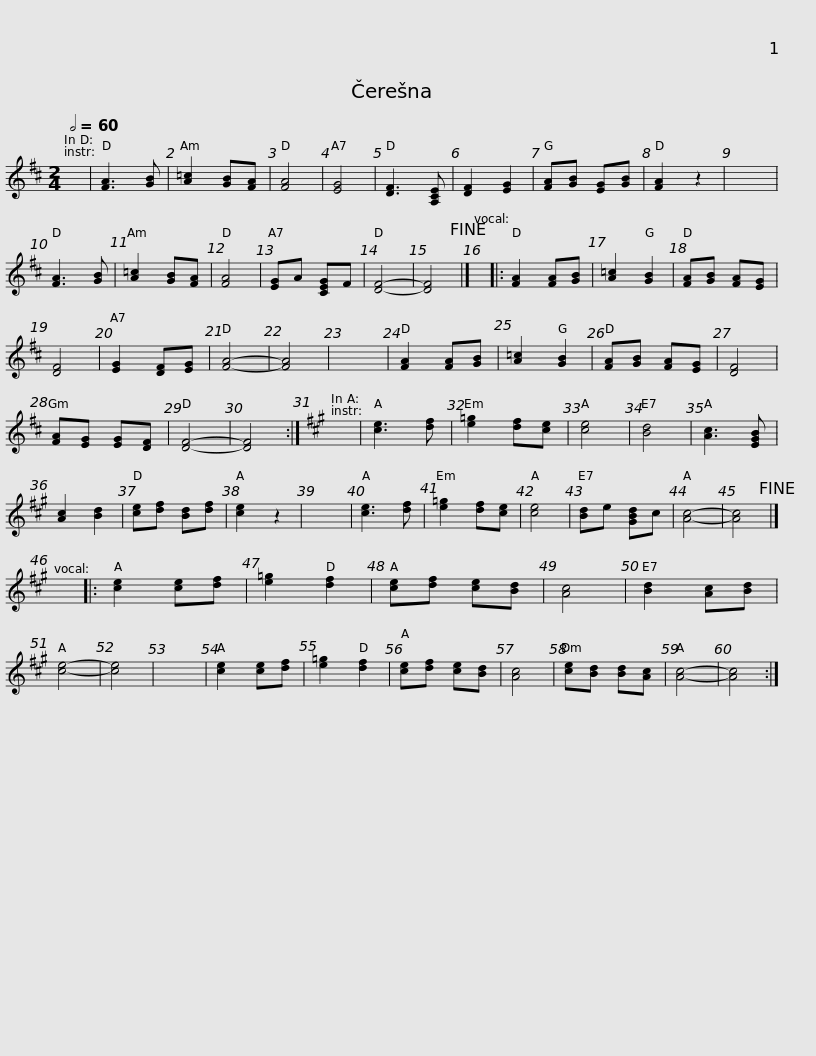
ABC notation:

X:1
L:1/8
Q:1/2=60
M:2/4
I:linebreak $
K:D
V:1 treble
V:1
 x | [FA]3 [GB] | [A=c]2 [GB][FA] | [FA]4 | [EG]4 | %5
 [DF]3 [A,CE] | [DF]2 [EG]2 | [FA][GB] [EG][GB] | [FA]2 z2 | x4 | %10
 [FA]3 [GB] | [A=c]2 [GB][FA] | [FA]4 | [EG]A [CEG]F | [DF]4- |$ %15
 [DF]4!fine! |] x |: [FA]2 [FA][GB] | [A=c]2 [GB]2 | [FA][GB] [FA][EG] | %20
 [DF]4 | [EG]2 [DF][EG] | [FA]4- | [FA]4 | x4 | %25
 [FA]2 [FA][GB] | [A=c]2 [GB]2 | [FA][GB] [FA][EG] | [DF]4 | [FA][EG] [EG][DF] |$ %30
 [DF]4- | [DF]4 :|[K:A] x | [ce]3 [df] | [e=g]2 [df][ce] | %35
 [ce]4 | [Bd]4 | [Ac]3 [EGB] | [Ac]2 [Bd]2 | [ce][df] [Bd][df] | %40
 [ce]2 z2 | x4 | [ce]3 [df] | [e=g]2 [df][ce] | [ce]4 |$ %45
 [Bd]e [GBd]c | [Ac]4- | [Ac]4!fine! |] x |: [ce]2 [ce][df] | %50
 [e=g]2 [df]2 | [ce][df] [ce][Bd] | [Ac]4 | [Bd]2 [Ac][Bd] | [ce]4- | %55
 [ce]4 | x4 | [ce]2 [ce][df] | [e=g]2 [df]2 |$ [ce][df] [ce][Bd] | %60
 [Ac]4 | [ce][Bd] [Bd][Ac] | [Ac]4- | [Ac]4 :| %64
